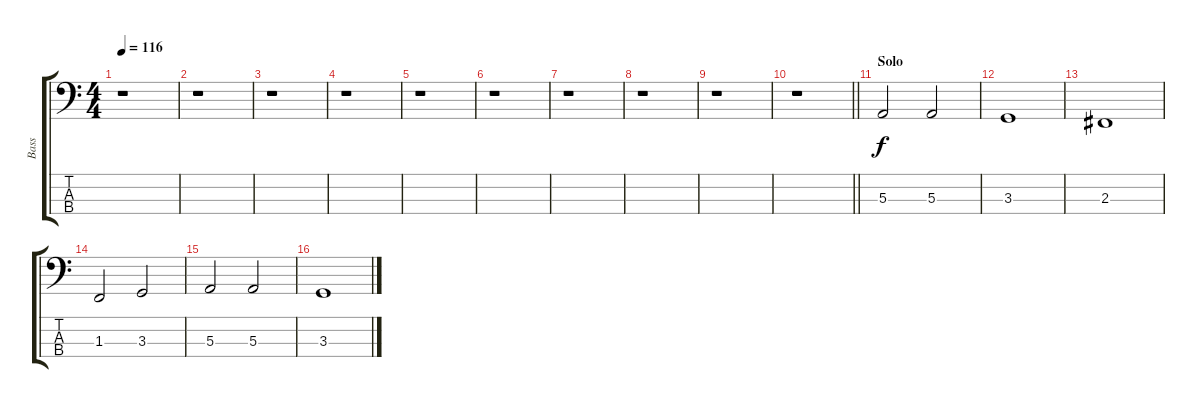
\track ("Bass" "Bass") {instrument electricbassfinger}
\staff {score tabs}
\tuning (D2 A1 E1 B0) {hide}
\ts (4 4)
\tempo 116
\clef f4
\ks c
r.1{dy f} |
r.1 |
r.1 |
r.1 |
r.1 |
r.1 |
r.1 |
r.1 |
r.1 |
\barLineRight lightlight
r.1 |
\section ("" "Solo")
5.3.2 5.3.2 |
3.3.1 |
2.3.1 |
1.3.2 3.3.2 |
5.3.2 5.3.2 |
3.3.1
